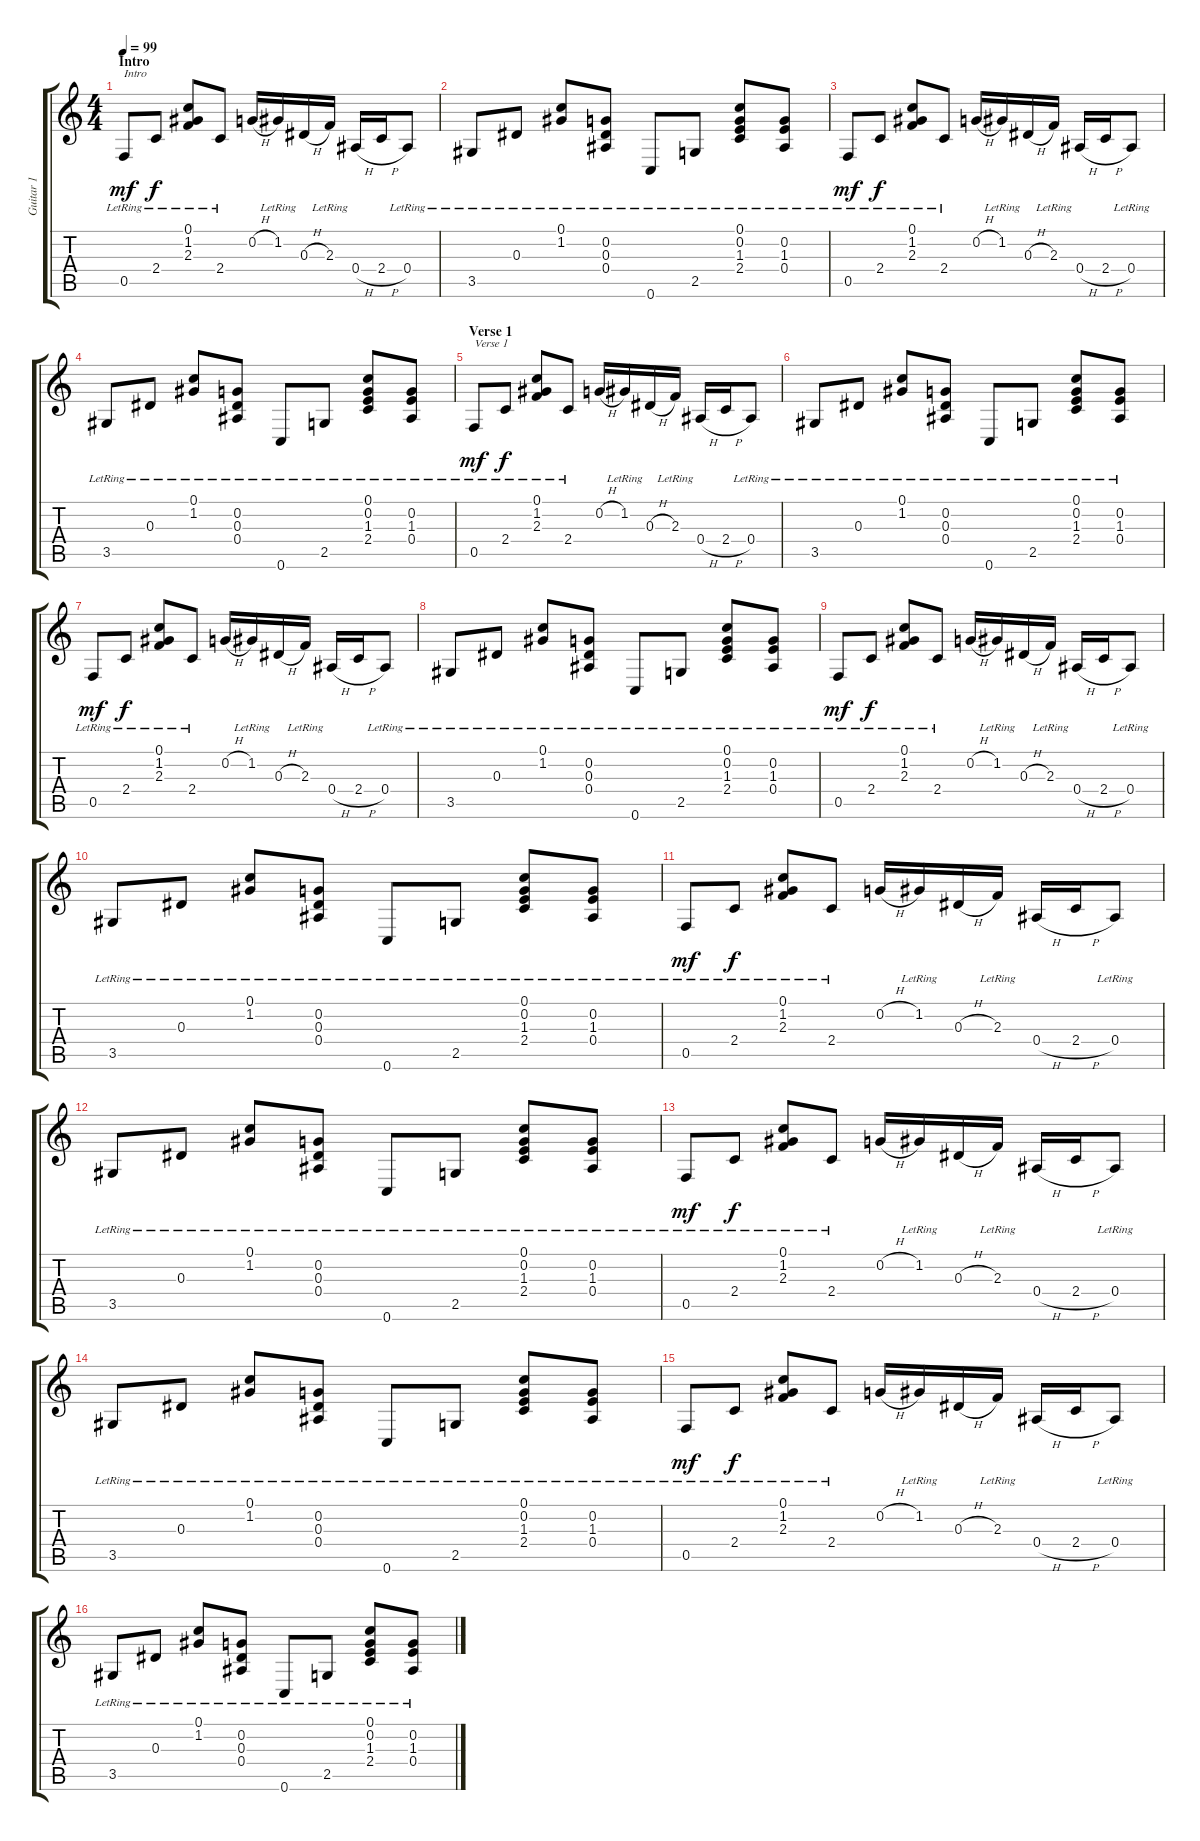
\track ("Guitar 1" "Guitar 1") {instrument acousticguitarsteel}
\staff {score tabs}
\tuning (C4 G3 Eb3 Bb2 F2 C2) {hide}
\ts (4 4)
\section ("" "Intro")
\tempo 99
\clef g2
\ks c
0.5{lr}.8{txt "Intro" dy mf instrument acousticguitarsteel} 2.4{lr}.8{dy f} (0.1{lr} 1.2{lr} 2.3{lr}).8 2.4{lr}.8 0.2{h}.16 1.2{lr}.16 0.3{h}.16 2.3{lr}.16 0.4{h}.16 2.4{h}.16 0.4{lr}.8 |
3.5{lr}.8 0.3{lr}.8 (0.1{lr} 1.2{lr}).8 (0.2{lr} 0.3{lr} 0.4{lr}).8 0.6{lr}.8 2.5{lr}.8 (0.1{lr} 0.2{lr} 1.3{lr} 2.4{lr}).8 (0.2{lr} 1.3{lr} 0.4{lr}).8 |
0.5{lr}.8{dy mf} 2.4{lr}.8{dy f} (0.1{lr} 1.2{lr} 2.3{lr}).8 2.4{lr}.8 0.2{h}.16 1.2{lr}.16 0.3{h}.16 2.3{lr}.16 0.4{h}.16 2.4{h}.16 0.4{lr}.8 |
3.5{lr}.8 0.3{lr}.8 (0.1{lr} 1.2{lr}).8 (0.2{lr} 0.3{lr} 0.4{lr}).8 0.6{lr}.8 2.5{lr}.8 (0.1{lr} 0.2{lr} 1.3{lr} 2.4{lr}).8 (0.2{lr} 1.3{lr} 0.4{lr}).8 |
\section ("" "Verse 1")
0.5{lr}.8{txt "Verse 1" dy mf} 2.4{lr}.8{dy f} (0.1{lr} 1.2{lr} 2.3{lr}).8 2.4{lr}.8 0.2{h}.16 1.2{lr}.16 0.3{h}.16 2.3{lr}.16 0.4{h}.16 2.4{h}.16 0.4{lr}.8 |
3.5{lr}.8 0.3{lr}.8 (0.1{lr} 1.2{lr}).8 (0.2{lr} 0.3{lr} 0.4{lr}).8 0.6{lr}.8 2.5{lr}.8 (0.1{lr} 0.2{lr} 1.3{lr} 2.4{lr}).8 (0.2{lr} 1.3{lr} 0.4{lr}).8 |
0.5{lr}.8{dy mf} 2.4{lr}.8{dy f} (0.1{lr} 1.2{lr} 2.3{lr}).8 2.4{lr}.8 0.2{h}.16 1.2{lr}.16 0.3{h}.16 2.3{lr}.16 0.4{h}.16 2.4{h}.16 0.4{lr}.8 |
3.5{lr}.8 0.3{lr}.8 (0.1{lr} 1.2{lr}).8 (0.2{lr} 0.3{lr} 0.4{lr}).8 0.6{lr}.8 2.5{lr}.8 (0.1{lr} 0.2{lr} 1.3{lr} 2.4{lr}).8 (0.2{lr} 1.3{lr} 0.4{lr}).8 |
0.5{lr}.8{dy mf} 2.4{lr}.8{dy f} (0.1{lr} 1.2{lr} 2.3{lr}).8 2.4{lr}.8 0.2{h}.16 1.2{lr}.16 0.3{h}.16 2.3{lr}.16 0.4{h}.16 2.4{h}.16 0.4{lr}.8 |
3.5{lr}.8 0.3{lr}.8 (0.1{lr} 1.2{lr}).8 (0.2{lr} 0.3{lr} 0.4{lr}).8 0.6{lr}.8 2.5{lr}.8 (0.1{lr} 0.2{lr} 1.3{lr} 2.4{lr}).8 (0.2{lr} 1.3{lr} 0.4{lr}).8 |
0.5{lr}.8{dy mf} 2.4{lr}.8{dy f} (0.1{lr} 1.2{lr} 2.3{lr}).8 2.4{lr}.8 0.2{h}.16 1.2{lr}.16 0.3{h}.16 2.3{lr}.16 0.4{h}.16 2.4{h}.16 0.4{lr}.8 |
3.5{lr}.8 0.3{lr}.8 (0.1{lr} 1.2{lr}).8 (0.2{lr} 0.3{lr} 0.4{lr}).8 0.6{lr}.8 2.5{lr}.8 (0.1{lr} 0.2{lr} 1.3{lr} 2.4{lr}).8 (0.2{lr} 1.3{lr} 0.4{lr}).8 |
0.5{lr}.8{dy mf} 2.4{lr}.8{dy f} (0.1{lr} 1.2{lr} 2.3{lr}).8 2.4{lr}.8 0.2{h}.16 1.2{lr}.16 0.3{h}.16 2.3{lr}.16 0.4{h}.16 2.4{h}.16 0.4{lr}.8 |
3.5{lr}.8 0.3{lr}.8 (0.1{lr} 1.2{lr}).8 (0.2{lr} 0.3{lr} 0.4{lr}).8 0.6{lr}.8 2.5{lr}.8 (0.1{lr} 0.2{lr} 1.3{lr} 2.4{lr}).8 (0.2{lr} 1.3{lr} 0.4{lr}).8 |
0.5{lr}.8{dy mf} 2.4{lr}.8{dy f} (0.1{lr} 1.2{lr} 2.3{lr}).8 2.4{lr}.8 0.2{h}.16 1.2{lr}.16 0.3{h}.16 2.3{lr}.16 0.4{h}.16 2.4{h}.16 0.4{lr}.8 |
3.5{lr}.8 0.3{lr}.8 (0.1{lr} 1.2{lr}).8 (0.2{lr} 0.3{lr} 0.4{lr}).8 0.6{lr}.8 2.5{lr}.8 (0.1{lr} 0.2{lr} 1.3{lr} 2.4{lr}).8 (0.2{lr} 1.3{lr} 0.4{lr}).8
